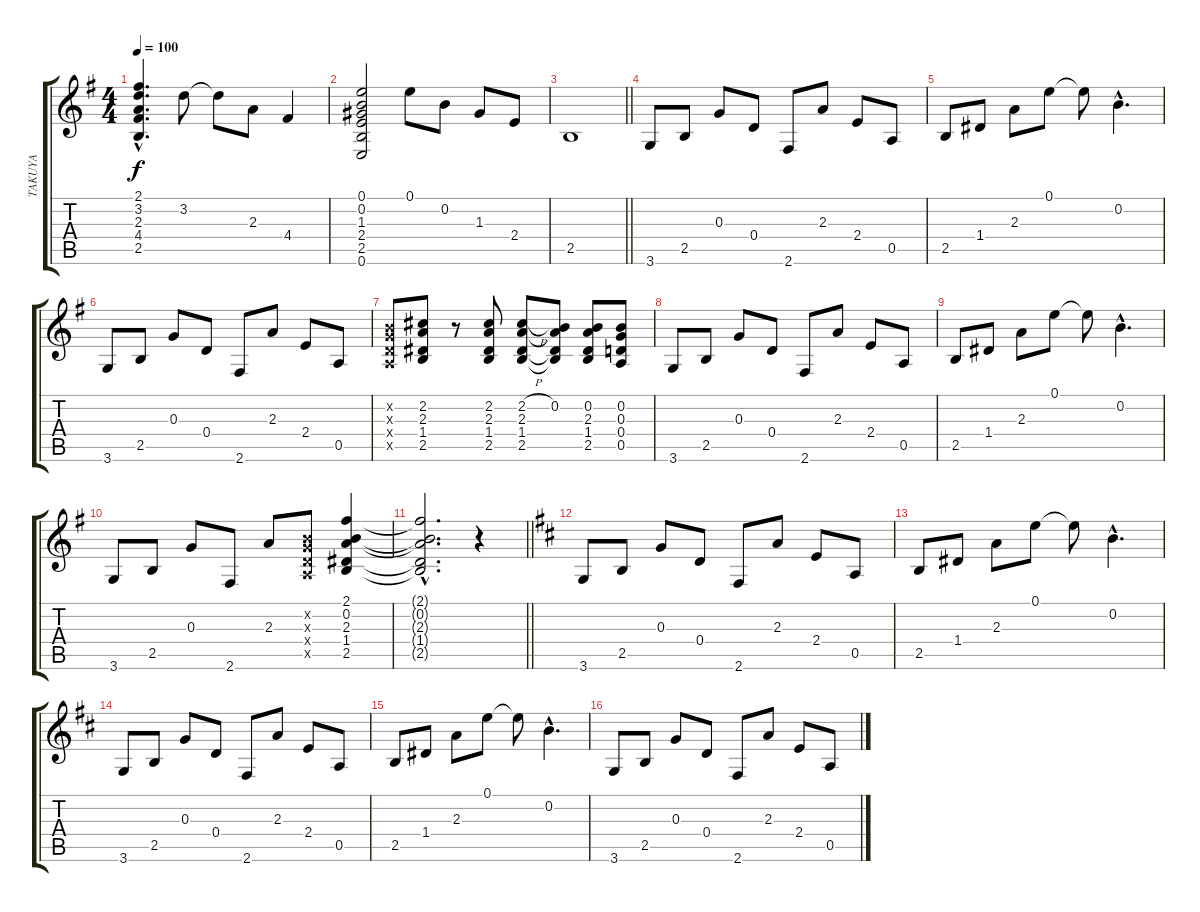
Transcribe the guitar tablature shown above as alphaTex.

\track ("TAKUYA" "TAKUYA") {instrument acousticguitarsteel}
\staff {score tabs}
\tuning (E4 B3 G3 D3 A2 E2) {hide}
\ts (4 4)
\tempo 100
\clef g2
\ks g
(2.1{hac} 3.2{hac} 2.3{hac} 4.4{hac} 2.5{hac}).4{d dy f} 3.2.8 3.2{t}.8 2.3.8 4.4.4 |
(0.1 0.2 1.3 2.4 2.5 0.6).2 0.1.8 0.2.8 1.3.8 2.4.8 |
\barLineRight lightlight
2.5.1 |
3.6.8 2.5.8 0.3.8 0.4.8 2.6.8 2.3.8 2.4.8 0.5.8 |
2.5.8 1.4.8 2.3.8 0.1.8 0.1{t}.8 0.2{hac}.4{d} |
3.6.8 2.5.8 0.3.8 0.4.8 2.6.8 2.3.8 2.4.8 0.5.8 |
(0.2{x} 0.3{x} 0.4{x} 0.5{x}).8 (2.2 2.3 1.4 2.5).8 r.8 (2.2 2.3 1.4 2.5).8 (2.2{h} 2.3 1.4 2.5).8 (0.2 2.3{t} 1.4{t} 2.5{t}).8 (0.2 2.3 1.4 2.5).8 (0.2 0.3 0.4 0.5).8 |
3.6.8 2.5.8 0.3.8 0.4.8 2.6.8 2.3.8 2.4.8 0.5.8 |
2.5.8 1.4.8 2.3.8 0.1.8 0.1{t}.8 0.2{hac}.4{d} |
3.6.8 2.5.8 0.3.8 2.6.8 2.3.8 (0.2{x} 0.3{x} 0.4{x} 0.5{x}).8 (2.1 0.2 2.3 1.4 2.5).4 |
\barLineRight lightlight
(2.1{hac t} 0.2{hac t} 2.3{hac t} 1.4{hac t} 2.5{hac t}).2{d} r.4 |
\ks d
3.6.8 2.5.8 0.3.8 0.4.8 2.6.8 2.3.8 2.4.8 0.5.8 |
2.5.8 1.4.8 2.3.8 0.1.8 0.1{t}.8 0.2{hac}.4{d} |
3.6.8 2.5.8 0.3.8 0.4.8 2.6.8 2.3.8 2.4.8 0.5.8 |
2.5.8 1.4.8 2.3.8 0.1.8 0.1{t}.8 0.2{hac}.4{d} |
3.6.8 2.5.8 0.3.8 0.4.8 2.6.8 2.3.8 2.4.8 0.5.8
